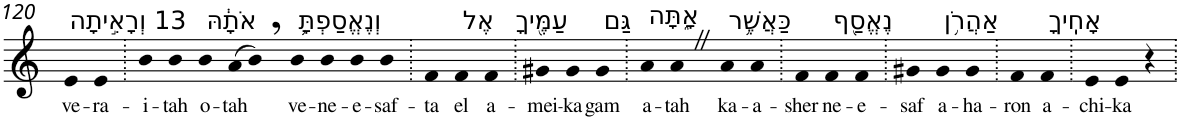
**kern	**text
*part1	*part1
*staff1	*staff1
*I"Piano	*
*I'Pno	*
!!LO:PB:g=z
*clefG2	*
*k[]	*
=120	=120
!LO:TX:a:t=13 וְרָאִ֣יתָה	!
!	!LO:LY:b
4e	ve-
!	!LO:LY:b
4e	-ra-
=121.	=121.
!	!LO:LY:b
4b	-i-
!	!LO:LY:b
4b	-tah
!LO:TX:a:t=אֹתָ֔הּ	!
!	!LO:LY:b
4b	o-
!	!LO:LY:b
(>8a	-tah
8b,)	.
!LO:TX:a:t=וְנֶאֱסַפְתָּ֥	!
!	!LO:LY:b
4b	ve-
!	!LO:LY:b
4b	-ne-
!	!LO:LY:b
4b	-e-
!	!LO:LY:b
4b	-saf-
=122.	=122.
!	!LO:LY:b
4f	-ta
!LO:TX:a:t=אֶל	!
!	!LO:LY:b
4f	el
!LO:TX:a:t=עַמֶּ֖יךָ	!
!	!LO:LY:b
4f	a-
=123.	=123.
!	!LO:LY:b
4g#X	-mei-
!	!LO:LY:b
4g#	-ka
!LO:TX:a:t=גַּם	!
!	!LO:LY:b
4g#	gam
=124.	=124.
!LO:TX:a:t=אָ֑תָּה	!
!	!LO:LY:b
4a	a-
!	!LO:LY:b
4aZ	-tah
!LO:TX:a:t=כַּאֲשֶׁ֥ר	!
!	!LO:LY:b
4a	ka-
!	!LO:LY:b
4a	-a-
=125.	=125.
!	!LO:LY:b
4f	-sher
!LO:TX:a:t=נֶאֱסַ֖ף	!
!	!LO:LY:b
4f	ne-
!	!LO:LY:b
4f	-e-
=126.	=126.
!	!LO:LY:b
4g#X	-saf
!LO:TX:a:t=אַהֲרֹ֥ן	!
!	!LO:LY:b
4g#	a-
!	!LO:LY:b
4g#	-ha-
=127.	=127.
!	!LO:LY:b
4f	-ron
!LO:TX:a:t=אָחִֽיךָ	!
!	!LO:LY:b
4f	a-
=128.	=128.
!	!LO:LY:b
4e	-chi-
!	!LO:LY:b
4e	-ka
4r	.
=.	=.
*-	*-
